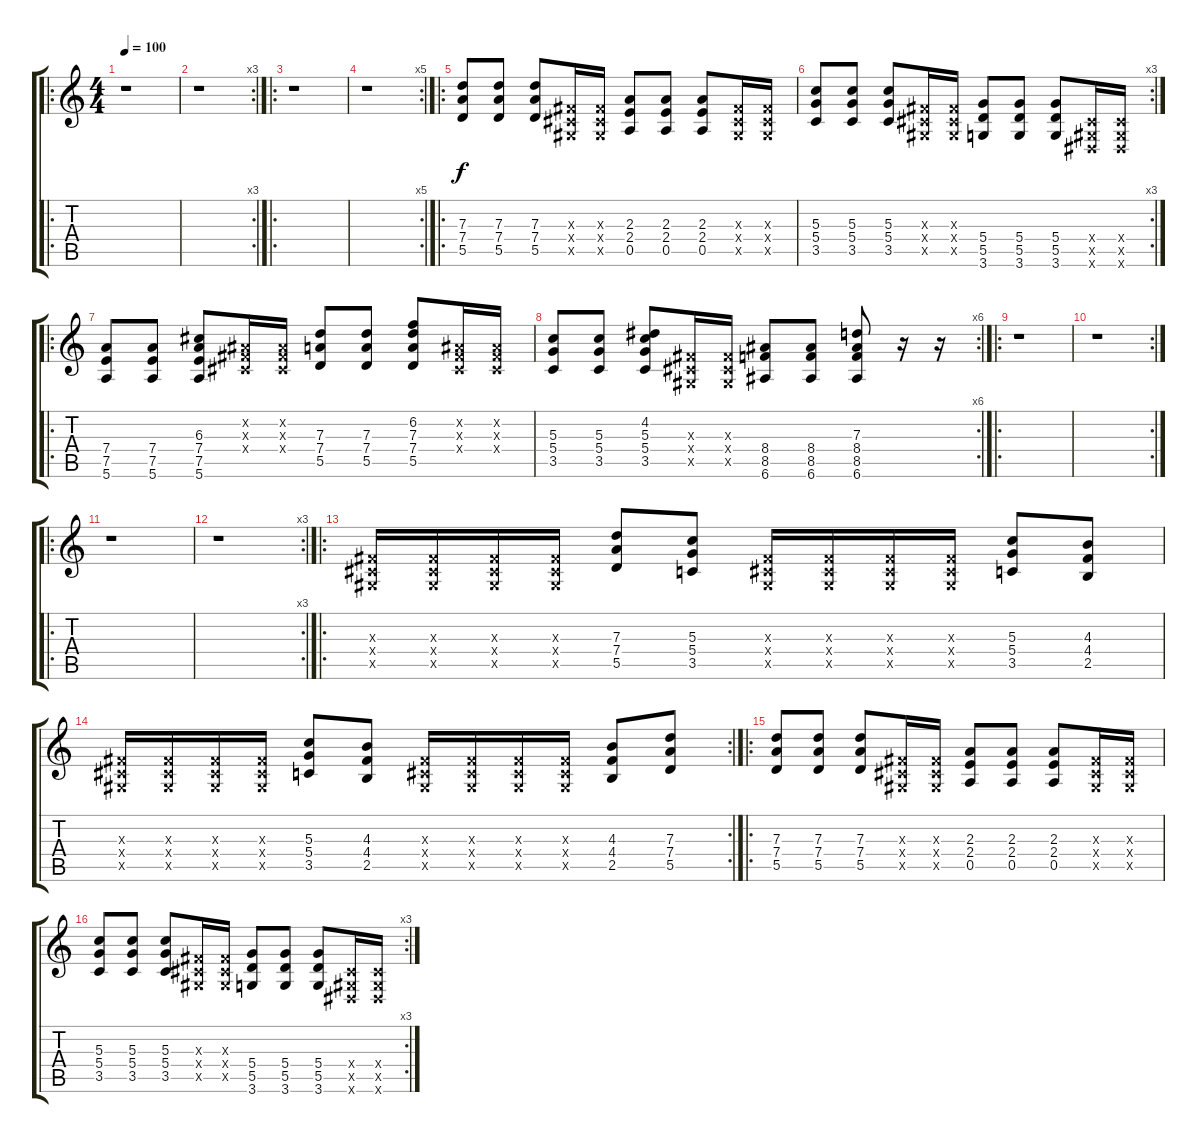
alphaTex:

\track "" {instrument acousticguitarnylon}
\staff {score tabs}
\tuning (E4 B3 G3 D3 A2 E2) {hide}
\ro
\ts (4 4)
\tempo 100
\clef g2
\ks c
r.1{dy f instrument acousticguitarnylon} |
\rc 3
r.1 |
\ro
r.1 |
\rc 5
r.1 |
\ro
(7.3 7.4 5.5).8 (7.3 7.4 5.5).8 (7.3 7.4 5.5).8 (-1.3{x} -1.4{x} -1.5{x}).16 (-1.3{x} -1.4{x} -1.5{x}).16 (2.3 2.4 0.5).8 (2.3 2.4 0.5).8 (2.3 2.4 0.5).8 (-1.3{x} -1.4{x} -1.5{x}).16 (-1.3{x} -1.4{x} -1.5{x}).16 |
\rc 3
(5.3 5.4 3.5).8 (5.3 5.4 3.5).8 (5.3 5.4 3.5).8 (-1.3{x} -1.4{x} -1.5{x}).16 (-1.3{x} -1.4{x} -1.5{x}).16 (5.4 5.5 3.6).8 (5.4 5.5 3.6).8 (5.4 5.5 3.6).8 (-1.4{x} -1.5{x} -1.6{x}).16 (-1.4{x} -1.5{x} -1.6{x}).16 |
\ro
(7.4 7.5 5.6).8 (7.4 7.5 5.6).8 (6.3 7.4 7.5 5.6).8 (-1.2{x} -1.3{x} -1.4{x}).16 (-1.2{x} -1.3{x} -1.4{x}).16 (7.3 7.4 5.5).8 (7.3 7.4 5.5).8 (6.2 7.3 7.4 5.5).8 (-1.2{x} -1.3{x} -1.4{x}).16 (-1.2{x} -1.3{x} -1.4{x}).16 |
\rc 6
(5.3 5.4 3.5).8 (5.3 5.4 3.5).8 (4.2 5.3 5.4 3.5).8 (-1.3{x} -1.4{x} -1.5{x}).16 (-1.3{x} -1.4{x} -1.5{x}).16 (8.4 8.5 6.6).8 (8.4 8.5 6.6).8 (7.3 8.4 8.5 6.6).8 r.16 r.16 |
\ro
r.1 |
\rc 2
r.1 |
\ro
r.1 |
\rc 3
r.1 |
\ro
(-1.3{x} -1.4{x} -1.5{x}).16 (-1.3{x} -1.4{x} -1.5{x}).16 (-1.3{x} -1.4{x} -1.5{x}).16 (-1.3{x} -1.4{x} -1.5{x}).16 (7.3 7.4 5.5).8 (5.3 5.4 3.5).8 (-1.3{x} -1.4{x} -1.5{x}).16 (-1.3{x} -1.4{x} -1.5{x}).16 (-1.3{x} -1.4{x} -1.5{x}).16 (-1.3{x} -1.4{x} -1.5{x}).16 (5.3 5.4 3.5).8 (4.3 4.4 2.5).8 |
\rc 2
(-1.3{x} -1.4{x} -1.5{x}).16 (-1.3{x} -1.4{x} -1.5{x}).16 (-1.3{x} -1.4{x} -1.5{x}).16 (-1.3{x} -1.4{x} -1.5{x}).16 (5.3 5.4 3.5).8 (4.3 4.4 2.5).8 (-1.3{x} -1.4{x} -1.5{x}).16 (-1.3{x} -1.4{x} -1.5{x}).16 (-1.3{x} -1.4{x} -1.5{x}).16 (-1.3{x} -1.4{x} -1.5{x}).16 (4.3 4.4 2.5).8 (7.3 7.4 5.5).8 |
\ro
(7.3 7.4 5.5).8 (7.3 7.4 5.5).8 (7.3 7.4 5.5).8 (-1.3{x} -1.4{x} -1.5{x}).16 (-1.3{x} -1.4{x} -1.5{x}).16 (2.3 2.4 0.5).8 (2.3 2.4 0.5).8 (2.3 2.4 0.5).8 (-1.3{x} -1.4{x} -1.5{x}).16 (-1.3{x} -1.4{x} -1.5{x}).16 |
\rc 3
(5.3 5.4 3.5).8 (5.3 5.4 3.5).8 (5.3 5.4 3.5).8 (-1.3{x} -1.4{x} -1.5{x}).16 (-1.3{x} -1.4{x} -1.5{x}).16 (5.4 5.5 3.6).8 (5.4 5.5 3.6).8 (5.4 5.5 3.6).8 (-1.4{x} -1.5{x} -1.6{x}).16 (-1.4{x} -1.5{x} -1.6{x}).16
